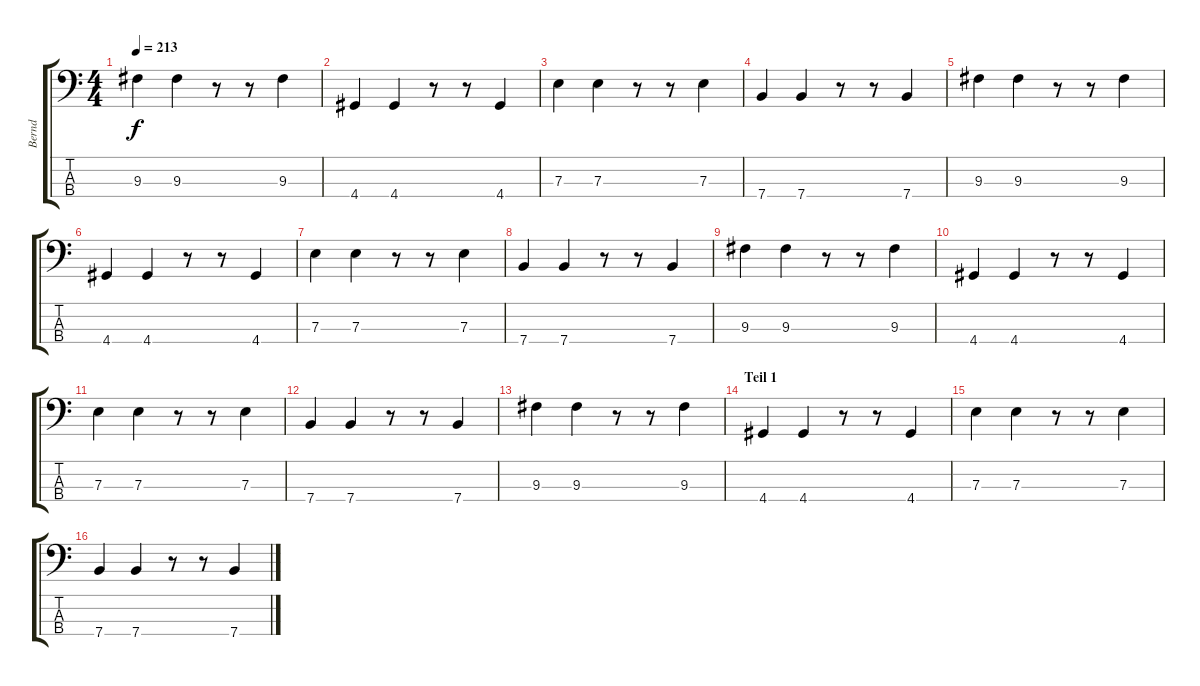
\track ("Bernd" "Bernd") {instrument electricbassfinger}
\staff {score tabs}
\tuning (G2 D2 A1 E1) {hide}
\ts (4 4)
\tempo 213
\clef f4
\ks c
9.3.4{dy f} 9.3.4 r.8 r.8 9.3.4 |
4.4.4 4.4.4 r.8 r.8 4.4.4 |
7.3.4 7.3.4 r.8 r.8 7.3.4 |
7.4.4 7.4.4 r.8 r.8 7.4.4 |
9.3.4 9.3.4 r.8 r.8 9.3.4 |
4.4.4 4.4.4 r.8 r.8 4.4.4 |
7.3.4 7.3.4 r.8 r.8 7.3.4 |
7.4.4 7.4.4 r.8 r.8 7.4.4 |
9.3.4 9.3.4 r.8 r.8 9.3.4 |
4.4.4 4.4.4 r.8 r.8 4.4.4 |
7.3.4 7.3.4 r.8 r.8 7.3.4 |
7.4.4 7.4.4 r.8 r.8 7.4.4 |
9.3.4 9.3.4 r.8 r.8 9.3.4 |
\section ("" "Teil 1")
4.4.4 4.4.4 r.8 r.8 4.4.4 |
7.3.4 7.3.4 r.8 r.8 7.3.4 |
7.4.4 7.4.4 r.8 r.8 7.4.4
